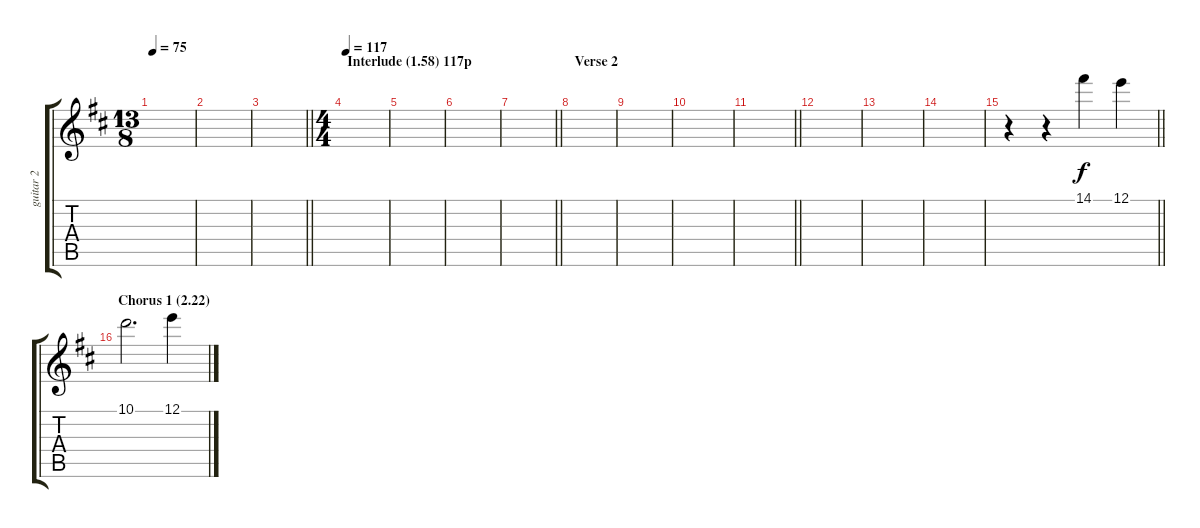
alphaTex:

\track ("guitar 2" "guitar 2") {instrument overdrivenguitar}
\staff {score tabs}
\tuning (E4 B3 G3 D3 A2 E2) {hide}
\ts (13 8)
\tempo 75
\clef g2
\ks d
|
|
\barLineRight lightlight
|
\ts (4 4)
\section ("" "Interlude (1.58) 117p")
\tempo 117
|
|
|
\barLineRight lightlight
|
\section ("" "Verse 2")
|
|
|
\barLineRight lightlight
|
|
|
|
\barLineRight lightlight
r.4 r.4 14.1.4 12.1.4 |
\section ("" "Chorus 1 (2.22)")
10.1.2{d} 12.1.4
